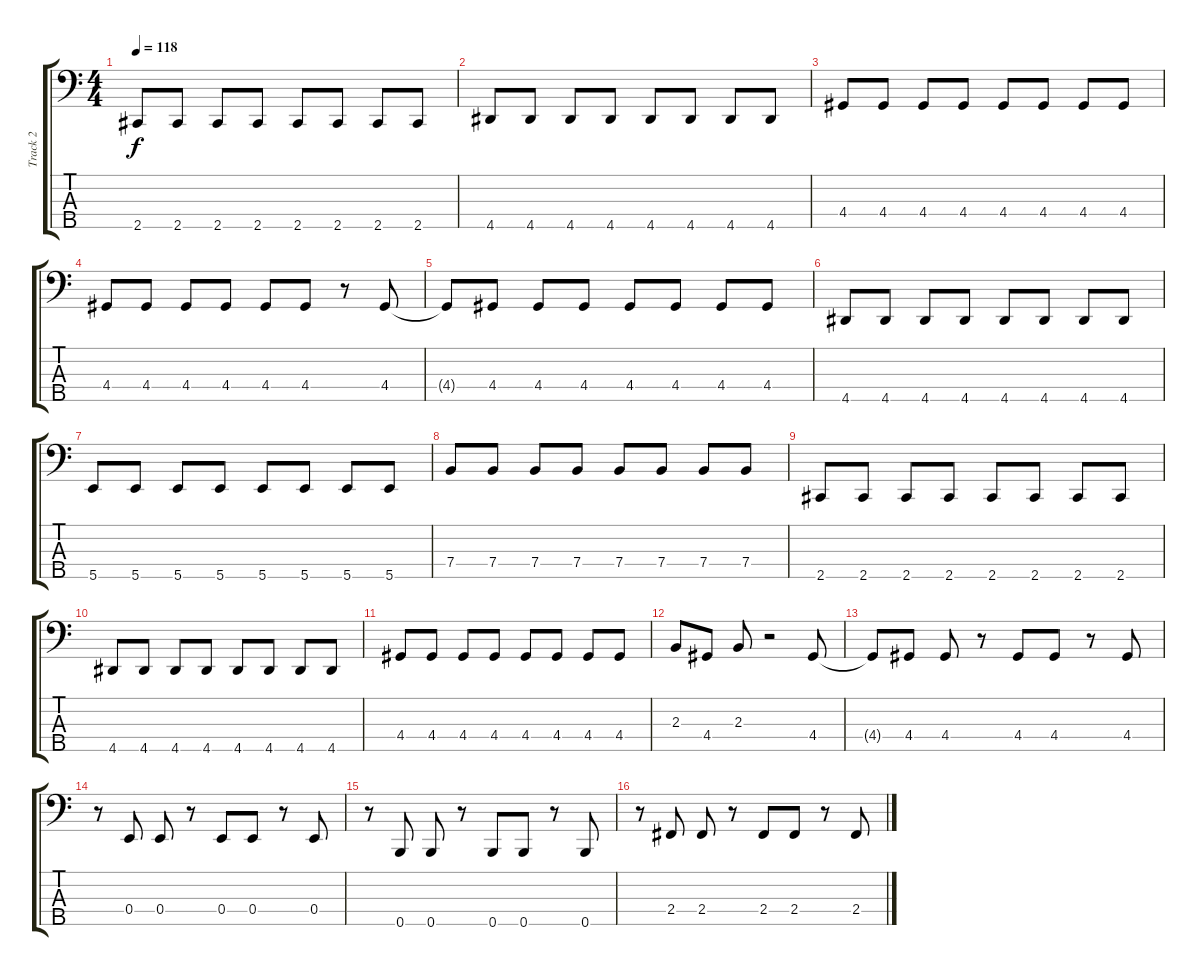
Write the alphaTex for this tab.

\track ("Track 2" "Track 2") {instrument electricbassfinger}
\staff {score tabs}
\tuning (G2 D2 A1 E1 B0) {hide}
\ts (4 4)
\tempo 118
\clef f4
\ks c
2.5.8{dy f} 2.5.8 2.5.8 2.5.8 2.5.8 2.5.8 2.5.8 2.5.8 |
4.5.8 4.5.8 4.5.8 4.5.8 4.5.8 4.5.8 4.5.8 4.5.8 |
4.4.8 4.4.8 4.4.8 4.4.8 4.4.8 4.4.8 4.4.8 4.4.8 |
4.4.8 4.4.8 4.4.8 4.4.8 4.4.8 4.4.8 r.8 4.4.8 |
4.4{t}.8 4.4.8 4.4.8 4.4.8 4.4.8 4.4.8 4.4.8 4.4.8 |
4.5.8 4.5.8 4.5.8 4.5.8 4.5.8 4.5.8 4.5.8 4.5.8 |
5.5.8 5.5.8 5.5.8 5.5.8 5.5.8 5.5.8 5.5.8 5.5.8 |
7.4.8 7.4.8 7.4.8 7.4.8 7.4.8 7.4.8 7.4.8 7.4.8 |
2.5.8 2.5.8 2.5.8 2.5.8 2.5.8 2.5.8 2.5.8 2.5.8 |
4.5.8 4.5.8 4.5.8 4.5.8 4.5.8 4.5.8 4.5.8 4.5.8 |
4.4.8 4.4.8 4.4.8 4.4.8 4.4.8 4.4.8 4.4.8 4.4.8 |
2.3.8 4.4.8 2.3.8 r.2 4.4.8 |
4.4{t}.8 4.4.8 4.4.8 r.8 4.4.8 4.4.8 r.8 4.4.8 |
r.8 0.4.8 0.4.8 r.8 0.4.8 0.4.8 r.8 0.4.8 |
r.8 0.5.8 0.5.8 r.8 0.5.8 0.5.8 r.8 0.5.8 |
r.8 2.4.8 2.4.8 r.8 2.4.8 2.4.8 r.8 2.4.8
